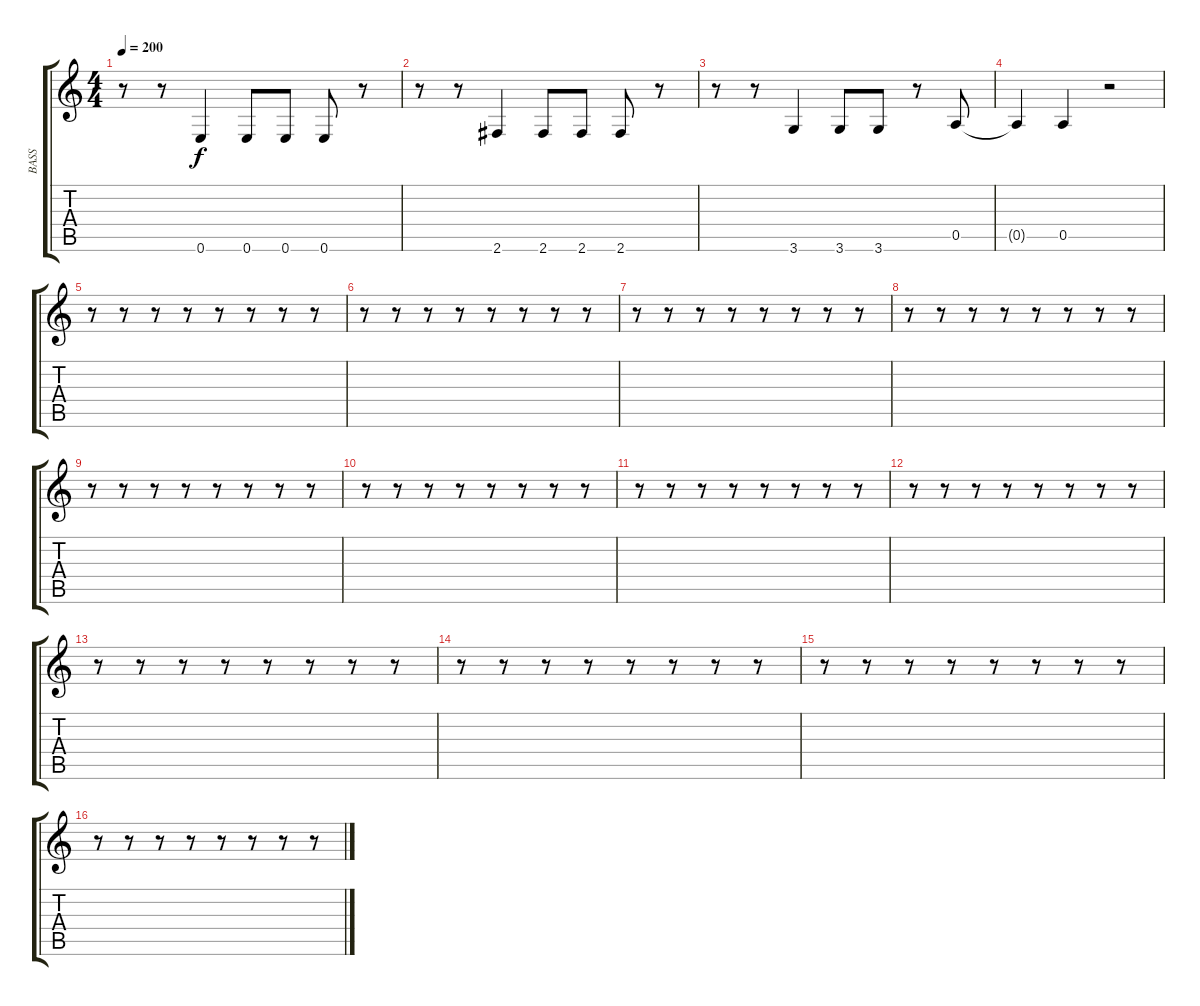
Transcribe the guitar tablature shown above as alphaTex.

\track ("BASS" "BASS") {instrument electricbassfinger}
\staff {score tabs}
\tuning (E4 B3 G3 D3 A2 E2) {hide}
\ts (4 4)
\tempo 200
\clef g2
\ks c
r.8{dy f} r.8 0.6.4 0.6.8 0.6.8 0.6.8 r.8 |
r.8 r.8 2.6.4 2.6.8 2.6.8 2.6.8 r.8 |
r.8 r.8 3.6.4 3.6.8 3.6.8 r.8 0.5.8 |
0.5{t}.4 0.5.4 r.2 |
r.8 r.8 r.8 r.8 r.8 r.8 r.8 r.8 |
r.8 r.8 r.8 r.8 r.8 r.8 r.8 r.8 |
r.8 r.8 r.8 r.8 r.8 r.8 r.8 r.8 |
r.8 r.8 r.8 r.8 r.8 r.8 r.8 r.8 |
r.8 r.8 r.8 r.8 r.8 r.8 r.8 r.8 |
r.8 r.8 r.8 r.8 r.8 r.8 r.8 r.8 |
r.8 r.8 r.8 r.8 r.8 r.8 r.8 r.8 |
r.8 r.8 r.8 r.8 r.8 r.8 r.8 r.8 |
r.8 r.8 r.8 r.8 r.8 r.8 r.8 r.8 |
r.8 r.8 r.8 r.8 r.8 r.8 r.8 r.8 |
r.8 r.8 r.8 r.8 r.8 r.8 r.8 r.8 |
r.8 r.8 r.8 r.8 r.8 r.8 r.8 r.8
